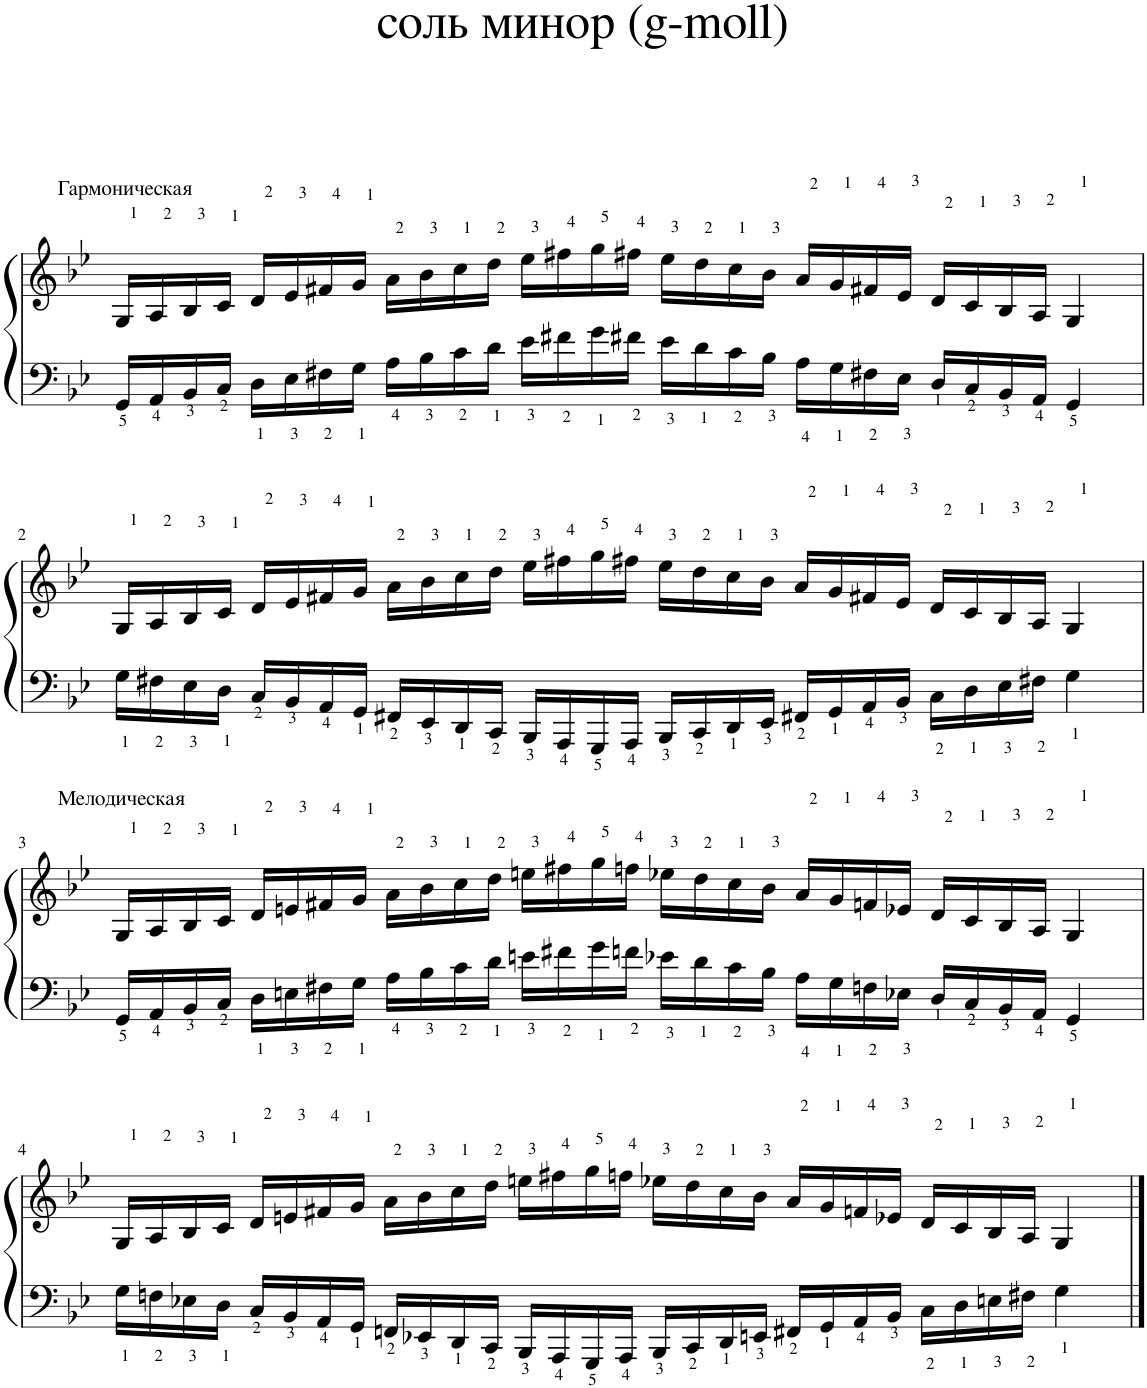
**kern	**kern
*part1	*part1
*staff2	*staff1
*I"Piano	*
*I'Pno.	*
*clefF4	*clefG2
*k[b-e-]	*k[b-e-]
=1	=1
!	!LO:TX:a:t=Гармоническая
16GG/LL	16G/LL
16AA/	16A/
16BB-/	16B-/
16C/JJ	16c/JJ
16D<\LL	16d/LL
16E-<\	16e-/
16F#X<\	16f#X/
16G<\JJ	16g/JJ
16A<\LL	16a\LL
16B-<\	16b-\
16c<\	16cc\
16d<\JJ	16dd\JJ
16e-<\LL	16ee-\LL
16f#X<\	16ff#X\
16g<\	16gg\
16f#X<\JJ	16ff#X\JJ
16e-<\LL	16ee-\LL
16d<\	16dd\
16c<\	16cc\
16B-<\JJ	16b-\JJ
16A<\LL	16a/LL
16G<\	16g/
16F#X<\	16f#X/
16E-<\JJ	16e-/JJ
16D/LL	16d/LL
16C/	16c/
16BB-/	16B-/
16AA/JJ	16A/JJ
4GG/	4G/
!!LO:LB:g=z
=2	=2
16G<\LL	16G/LL
16F#X<\	16A/
16E-<\	16B-/
16D<\JJ	16c/JJ
16C/LL	16d/LL
16BB-/	16e-/
16AA/	16f#X/
16GG/JJ	16g/JJ
16FF#X/LL	16a\LL
16EE-/	16b-\
16DD/	16cc\
16CC/JJ	16dd\JJ
16BBB-/LL	16ee-\LL
16AAA/	16ff#X\
16GGG/	16gg\
16AAA/JJ	16ff#X\JJ
16BBB-/LL	16ee-\LL
16CC/	16dd\
16DD/	16cc\
16EE-/JJ	16b-\JJ
16FF#X/LL	16a/LL
16GG/	16g/
16AA/	16f#X/
16BB-/JJ	16e-/JJ
16C<\LL	16d/LL
16D<\	16c/
16E-<\	16B-/
16F#X<\JJ	16A/JJ
4G<\	4G/
!!LO:LB:g=z
=3	=3
!	!LO:TX:a:t=Мелодическая
16GG/LL	16G/LL
16AA/	16A/
16BB-/	16B-/
16C/JJ	16c/JJ
16D<\LL	16d/LL
16En<\	16en/
16F#X<\	16f#X/
16G<\JJ	16g/JJ
16A<\LL	16a\LL
16B-<\	16b-\
16c<\	16cc\
16d<\JJ	16dd\JJ
16en<\LL	16een\LL
16f#X<\	16ff#X\
16g<\	16gg\
16fn<\JJ	16ffn\JJ
16e-X<\LL	16ee-X\LL
16d<\	16dd\
16c<\	16cc\
16B-<\JJ	16b-\JJ
16A<\LL	16a/LL
16G<\	16g/
16Fn<\	16fn/
16E-X<\JJ	16e-X/JJ
16D/LL	16d/LL
16C/	16c/
16BB-/	16B-/
16AA/JJ	16A/JJ
4GG/	4G/
!!LO:LB:g=z
=4	=4
16G<\LL	16G/LL
16Fn<\	16A/
16E-X<\	16B-/
16D<\JJ	16c/JJ
16C/LL	16d/LL
16BB-/	16en/
16AA/	16f#X/
16GG/JJ	16g/JJ
16FFn/LL	16a\LL
16EE-X/	16b-\
16DD/	16cc\
16CC/JJ	16dd\JJ
16BBB-/LL	16een\LL
16AAA/	16ff#X\
16GGG/	16gg\
16AAA/JJ	16ffn\JJ
16BBB-/LL	16ee-X\LL
16CC/	16dd\
16DD/	16cc\
16EEn/JJ	16b-\JJ
16FF#X/LL	16a/LL
16GG/	16g/
16AA/	16fn/
16BB-/JJ	16e-X/JJ
16C<\LL	16d/LL
16D<\	16c/
16En<\	16B-/
16F#X<\JJ	16A/JJ
4G<\	4G/
==	==
*-	*-
